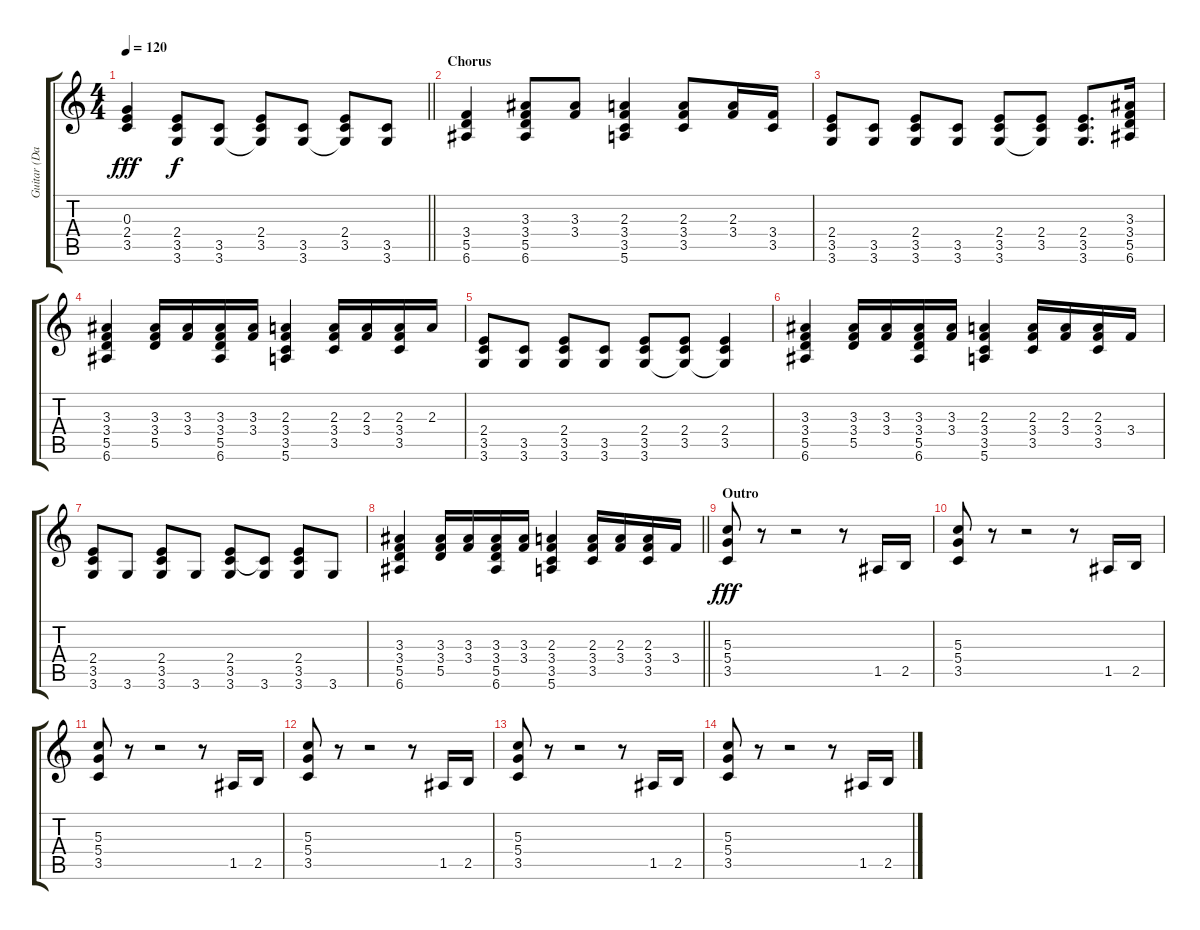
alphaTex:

\track ("Guitar (David Denny)" "Guitar (Da") {instrument electricguitarclean}
\staff {score tabs}
\tuning (E4 B3 G3 D3 A2 E2) {hide}
\ts (4 4)
\tempo 120
\clef g2
\barLineRight lightlight
\ks c
(0.3 2.4 3.5).4{dy fff} (2.4 3.5 3.6).8{dy f} (3.5 3.6).8 (2.4 3.5 3.6{t}).8 (3.5 3.6).8 (2.4 3.5 3.6{t}).8 (3.5 3.6).8 |
\section ("" "Chorus")
(3.4 5.5 6.6).4 (3.3 3.4 5.5 6.6).8 (3.3 3.4).8 (2.3 3.4 3.5 5.6).4 (2.3 3.4 3.5).8 (2.3 3.4).16 (3.4 3.5).16 |
(2.4 3.5 3.6).8 (3.5 3.6).8 (2.4 3.5 3.6).8 (3.5 3.6).8 (2.4 3.5 3.6).8 (2.4 3.5 3.6{t}).8 (2.4 3.5 3.6).8{d} (3.3 3.4 5.5 6.6).16 |
(3.3 3.4 5.5 6.6).4 (3.3 3.4 5.5).16 (3.3 3.4).16 (3.3 3.4 5.5 6.6).16 (3.3 3.4).16 (2.3 3.4 3.5 5.6).4 (2.3 3.4 3.5).16 (2.3 3.4).16 (2.3 3.4 3.5).16 2.3.16 |
(2.4 3.5 3.6).8 (3.5 3.6).8 (2.4 3.5 3.6).8 (3.5 3.6).8 (2.4 3.5 3.6).8 (2.4 3.5 3.6{t}).8 (2.4 3.5 3.6{t}).4 |
(3.3 3.4 5.5 6.6).4 (3.3 3.4 5.5).16 (3.3 3.4).16 (3.3 3.4 5.5 6.6).16 (3.3 3.4).16 (2.3 3.4 3.5 5.6).4 (2.3 3.4 3.5).16 (2.3 3.4).16 (2.3 3.4 3.5).16 3.4.16 |
(2.4 3.5 3.6).8 3.6.8 (2.4 3.5 3.6).8 3.6.8 (2.4 3.5 3.6).8 (3.5{t} 3.6).8 (2.4 3.5 3.6).8 3.6.8 |
\barLineRight lightlight
(3.3 3.4 5.5 6.6).4 (3.3 3.4 5.5).16 (3.3 3.4).16 (3.3 3.4 5.5 6.6).16 (3.3 3.4).16 (2.3 3.4 3.5 5.6).4 (2.3 3.4 3.5).16 (2.3 3.4).16 (2.3 3.4 3.5).16 3.4.16 |
\section ("" "Outro")
(5.3 5.4 3.5).8{dy fff volume 16 instrument overdrivenguitar} r.8 r.2 r.8 1.5.16 2.5.16 |
(5.3 5.4 3.5).8{instrument overdrivenguitar} r.8 r.2 r.8 1.5.16 2.5.16 |
(5.3 5.4 3.5).8{instrument overdrivenguitar} r.8 r.2 r.8 1.5.16 2.5.16 |
(5.3 5.4 3.5).8{instrument overdrivenguitar} r.8 r.2 r.8 1.5.16 2.5.16 |
(5.3 5.4 3.5).8{instrument overdrivenguitar} r.8 r.2 r.8 1.5.16 2.5.16 |
(5.3 5.4 3.5).8{instrument overdrivenguitar} r.8 r.2 r.8 1.5.16 2.5.16
